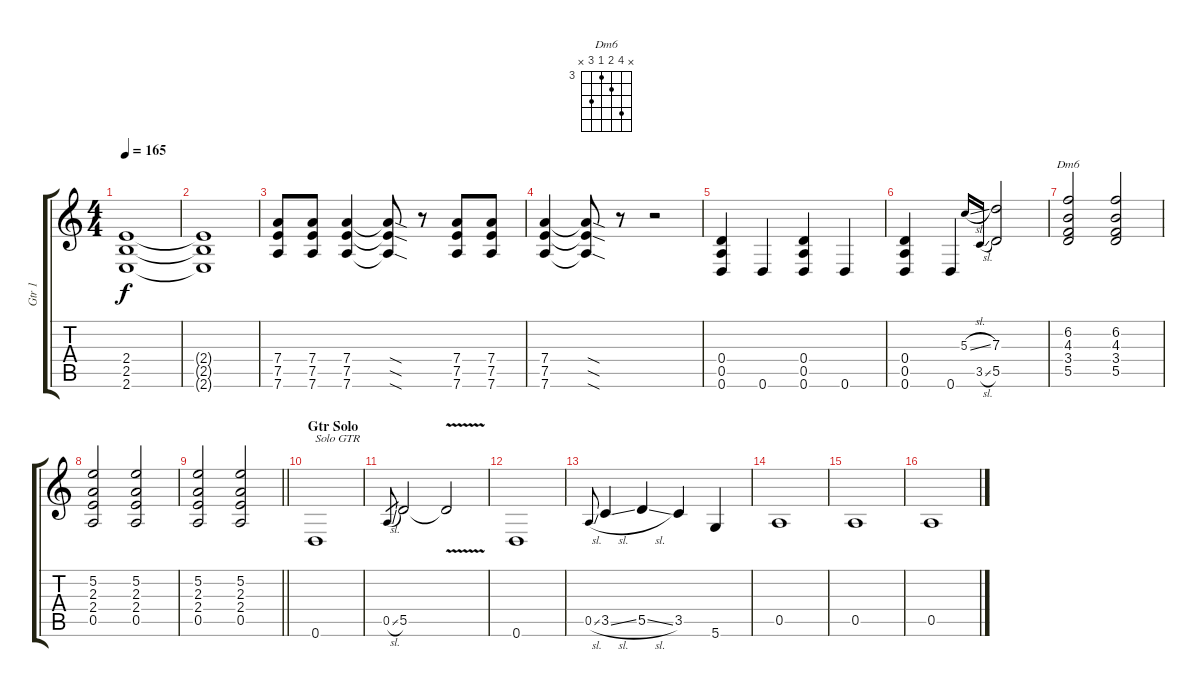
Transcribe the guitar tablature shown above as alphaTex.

\track ("Gtr 1" "Gtr 1") {instrument overdrivenguitar}
\staff {score tabs}
\tuning (E4 B3 G3 D3 A2 D2) {hide}
\chord ("Dm6" x 6 4 3 5 x) {firstfret 3}
\ts (4 4)
\tempo 165
\clef g2
\ks c
(2.4 2.5 2.6).1{dy f} |
(2.4{t} 2.5{t} 2.6{t}).1 |
(7.4 7.5 7.6).8 (7.4 7.5 7.6).8 (7.4 7.5 7.6).4 (7.4{sod t} 7.5{sod t} 7.6{sod t}).8 r.8 (7.4 7.5 7.6).8 (7.4 7.5 7.6).8 |
(7.4 7.5 7.6).4 (7.4{sod t} 7.5{sod t} 7.6{sod t}).8 r.8 r.2 |
(0.4 0.5 0.6).4 0.6.4 (0.4 0.5 0.6).4 0.6.4 |
(0.4 0.5 0.6).4 0.6.4 5.3{sl}.16{gr onbeat} 3.5{sl}.16{gr onbeat} (7.3 5.5).2 |
(6.2 4.3 3.4 5.5).2{ch "Dm6"} (6.2 4.3 3.4 5.5).2 |
(5.2 2.3 2.4 0.5).2 (5.2 2.3 2.4 0.5).2 |
\barLineRight lightlight
(5.2 2.3 2.4 0.5).2 (5.2 2.3 2.4 0.5).2 |
\section ("" "Gtr Solo")
0.6.1{txt "Solo GTR"} |
0.5{sl}.8{gr} 5.5.2 5.5{v t}.2 |
0.6.1 |
0.5{sl}.8{gr onbeat} 3.5{sl}.4 5.5{sl}.4 3.5.4 5.6.4 |
0.5.1 |
0.5.1 |
0.5.1
